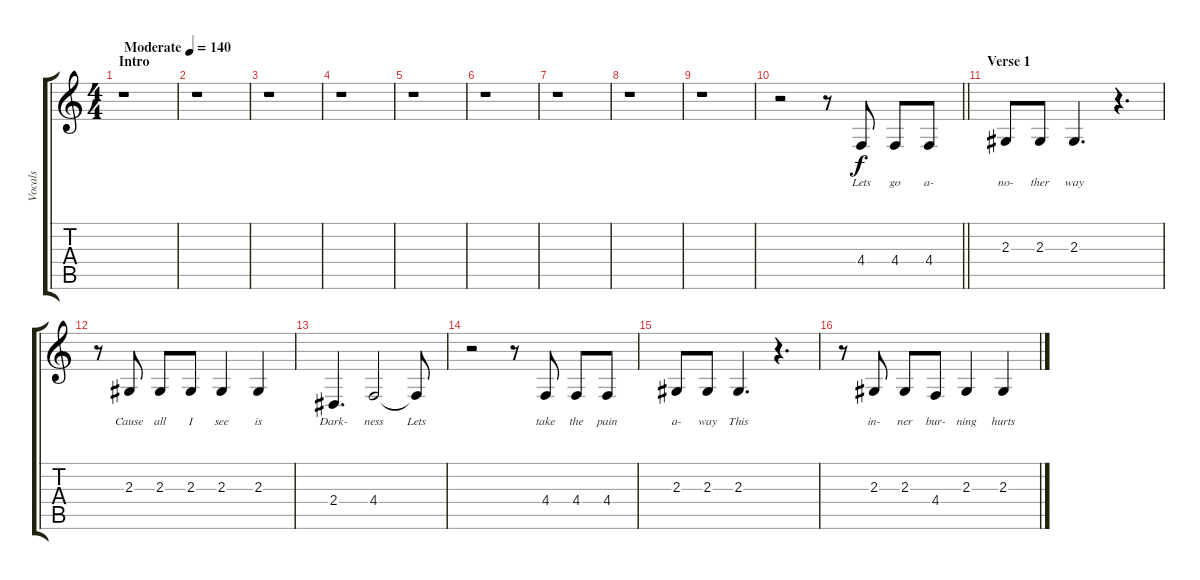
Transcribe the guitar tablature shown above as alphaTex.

\track ("Vocals" "Vocals") {instrument acousticgrandpiano}
\staff {score tabs}
\tuning (Eb4 Bb3 Gb3 Db3 Ab2 Eb2) {hide}
\ts (4 4)
\section ("" "Intro")
\tempo (140 "Moderate")
\clef g2
\ks c
r.1{dy f instrument acousticgrandpiano} |
r.1 |
r.1 |
r.1 |
r.1 |
r.1 |
r.1 |
r.1 |
r.1 |
\barLineRight lightlight
r.2 r.8 4.4.8{lyrics (0 "Lets") lyrics (1 "") lyrics (2 "") lyrics (3 "") lyrics (4 "")} 4.4.8{lyrics (0 "go") lyrics (1 "") lyrics (2 "") lyrics (3 "") lyrics (4 "")} 4.4.8{lyrics (0 "a-") lyrics (1 "") lyrics (2 "") lyrics (3 "") lyrics (4 "")} |
\section ("" "Verse 1")
2.3.8{lyrics (0 "no-") lyrics (1 "") lyrics (2 "") lyrics (3 "") lyrics (4 "")} 2.3.8{lyrics (0 "ther") lyrics (1 "") lyrics (2 "") lyrics (3 "") lyrics (4 "")} 2.3.4{d lyrics (0 "way") lyrics (1 "") lyrics (2 "") lyrics (3 "") lyrics (4 "")} r.4{d} |
r.8 2.3.8{lyrics (0 "Cause") lyrics (1 "") lyrics (2 "") lyrics (3 "") lyrics (4 "")} 2.3.8{lyrics (0 "all") lyrics (1 "") lyrics (2 "") lyrics (3 "") lyrics (4 "")} 2.3.8{lyrics (0 "I") lyrics (1 "") lyrics (2 "") lyrics (3 "") lyrics (4 "")} 2.3.4{lyrics (0 "see") lyrics (1 "") lyrics (2 "") lyrics (3 "") lyrics (4 "")} 2.3.4{lyrics (0 "is") lyrics (1 "") lyrics (2 "") lyrics (3 "") lyrics (4 "")} |
2.4.4{d lyrics (0 "Dark-") lyrics (1 "") lyrics (2 "") lyrics (3 "") lyrics (4 "")} 4.4.2{lyrics (0 "ness") lyrics (1 "") lyrics (2 "") lyrics (3 "") lyrics (4 "")} 4.4{t}.8{lyrics (0 "Lets") lyrics (1 "") lyrics (2 "") lyrics (3 "") lyrics (4 "")} |
r.2 r.8 4.4.8{lyrics (0 "take") lyrics (1 "") lyrics (2 "") lyrics (3 "") lyrics (4 "")} 4.4.8{lyrics (0 "the") lyrics (1 "") lyrics (2 "") lyrics (3 "") lyrics (4 "")} 4.4.8{lyrics (0 "pain") lyrics (1 "") lyrics (2 "") lyrics (3 "") lyrics (4 "")} |
2.3.8{lyrics (0 "a-") lyrics (1 "") lyrics (2 "") lyrics (3 "") lyrics (4 "")} 2.3.8{lyrics (0 "way") lyrics (1 "") lyrics (2 "") lyrics (3 "") lyrics (4 "")} 2.3.4{d lyrics (0 "This") lyrics (1 "") lyrics (2 "") lyrics (3 "") lyrics (4 "")} r.4{d} |
r.8 2.3.8{lyrics (0 "in-") lyrics (1 "") lyrics (2 "") lyrics (3 "") lyrics (4 "")} 2.3.8{lyrics (0 "ner") lyrics (1 "") lyrics (2 "") lyrics (3 "") lyrics (4 "")} 4.4.8{lyrics (0 "bur-") lyrics (1 "") lyrics (2 "") lyrics (3 "") lyrics (4 "")} 2.3.4{lyrics (0 "ning") lyrics (1 "") lyrics (2 "") lyrics (3 "") lyrics (4 "")} 2.3.4{lyrics (0 "hurts") lyrics (1 "") lyrics (2 "") lyrics (3 "") lyrics (4 "")}
